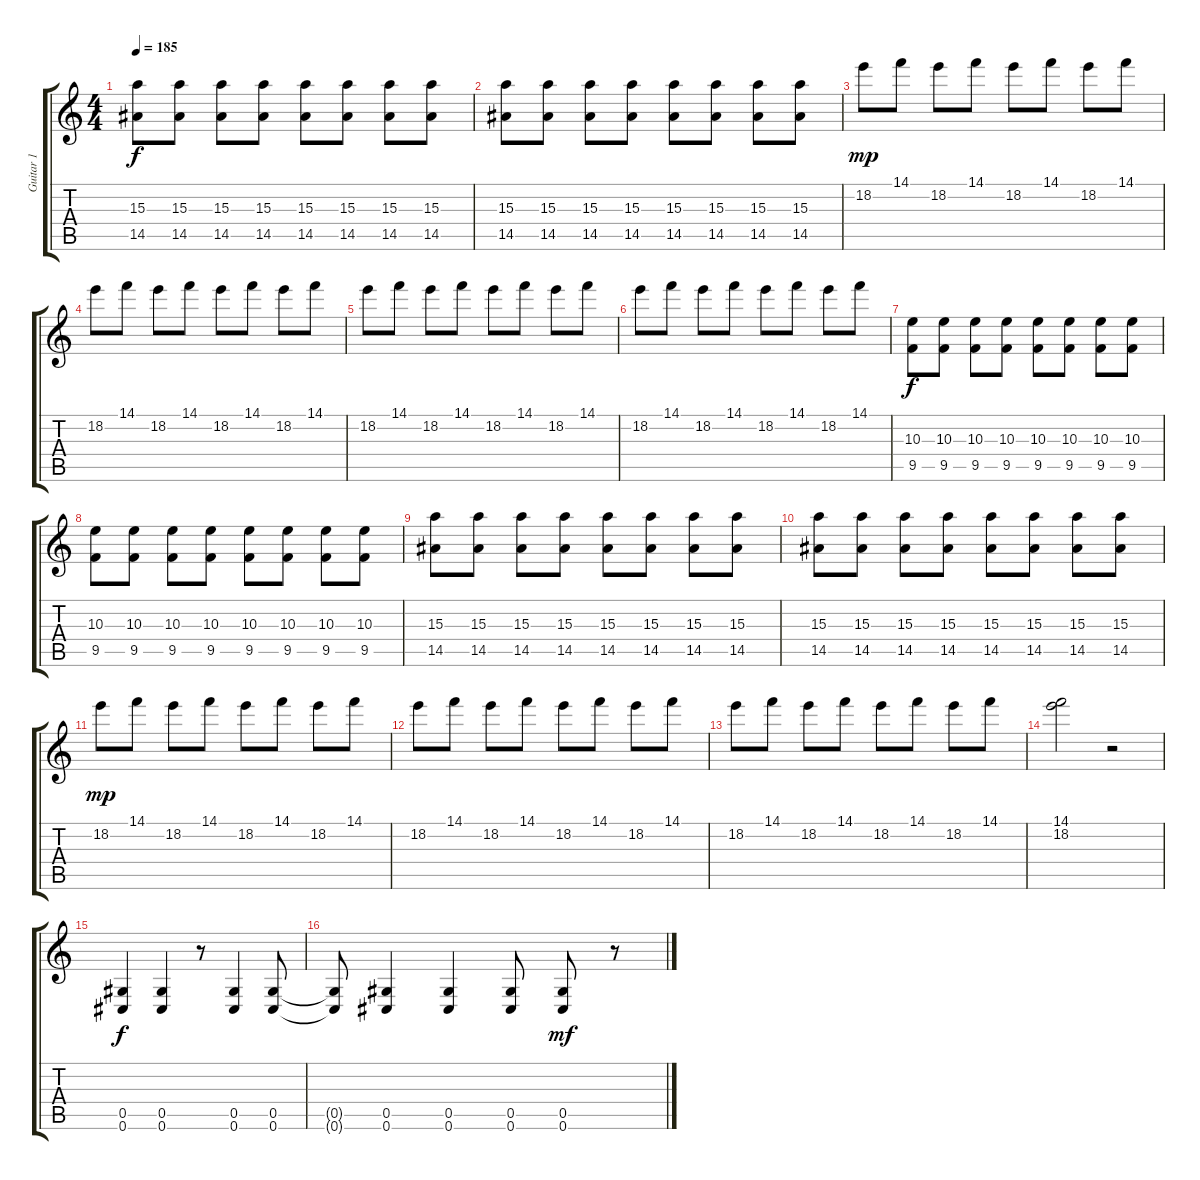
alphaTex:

\track ("Guitar 1" "Guitar 1") {instrument distortionguitar}
\staff {score tabs}
\tuning (Eb4 Bb3 Gb3 Db3 Ab2 Db2) {hide}
\ts (4 4)
\tempo 185
\clef g2
\ks c
(15.3 14.5).8{dy f} (15.3 14.5).8 (15.3 14.5).8 (15.3 14.5).8 (15.3 14.5).8 (15.3 14.5).8 (15.3 14.5).8 (15.3 14.5).8 |
(15.3 14.5).8 (15.3 14.5).8 (15.3 14.5).8 (15.3 14.5).8 (15.3 14.5).8 (15.3 14.5).8 (15.3 14.5).8 (15.3 14.5).8 |
18.2.8{dy mp volume 6} 14.1.8 18.2.8 14.1.8 18.2.8 14.1.8 18.2.8 14.1.8 |
18.2.8 14.1.8 18.2.8 14.1.8 18.2.8 14.1.8 18.2.8 14.1.8 |
18.2.8 14.1.8 18.2.8 14.1.8 18.2.8 14.1.8 18.2.8 14.1.8 |
18.2.8 14.1.8 18.2.8 14.1.8 18.2.8 14.1.8 18.2.8 14.1.8 |
(10.3 9.5).8{dy f volume 16} (10.3 9.5).8 (10.3 9.5).8 (10.3 9.5).8 (10.3 9.5).8 (10.3 9.5).8 (10.3 9.5).8 (10.3 9.5).8 |
(10.3 9.5).8 (10.3 9.5).8 (10.3 9.5).8 (10.3 9.5).8 (10.3 9.5).8 (10.3 9.5).8 (10.3 9.5).8 (10.3 9.5).8 |
(15.3 14.5).8 (15.3 14.5).8 (15.3 14.5).8 (15.3 14.5).8 (15.3 14.5).8 (15.3 14.5).8 (15.3 14.5).8 (15.3 14.5).8 |
(15.3 14.5).8 (15.3 14.5).8 (15.3 14.5).8 (15.3 14.5).8 (15.3 14.5).8 (15.3 14.5).8 (15.3 14.5).8 (15.3 14.5).8 |
18.2.8{dy mp volume 6} 14.1.8 18.2.8 14.1.8 18.2.8 14.1.8 18.2.8 14.1.8 |
18.2.8 14.1.8 18.2.8 14.1.8 18.2.8 14.1.8 18.2.8 14.1.8 |
18.2.8 14.1.8 18.2.8 14.1.8 18.2.8 14.1.8 18.2.8 14.1.8 |
(14.1 18.2).2 r.2 |
(0.5 0.6).4{dy f volume 16 instrument distortionguitar} (0.5 0.6).4 r.8 (0.5 0.6).4 (0.5 0.6).8 |
(0.5{t} 0.6{t}).8 (0.5 0.6).4 (0.5 0.6).4 (0.5 0.6).8 (0.5 0.6).8{dy mf} r.8
